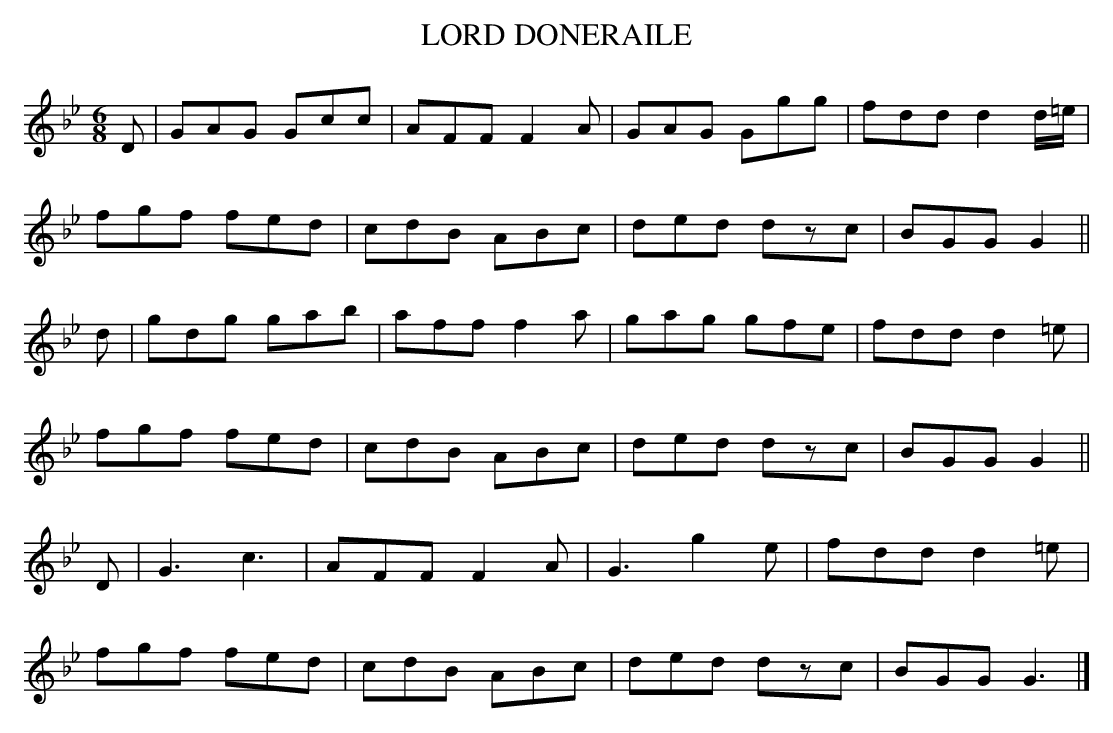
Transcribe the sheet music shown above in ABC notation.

X:1
T:LORD DONERAILE
Y:"spirited"
M:6/8
L:1/8
K:Gm
D|GAG Gcc|AFF F2A|GAG Ggg|fdd d2d/=e/|
fgf fed|cdB ABc|ded dzc|BGG G2||
d|gdg gab|aff f2a|gag gfe|fdd d2=e|
fgf fed|cdB ABc|ded dzc|BGG G2||
D|G3c3|AFF F2A|G3g2e|fdd d2=e|
fgf fed|cdB ABc|ded dzc|BGG G3|]
